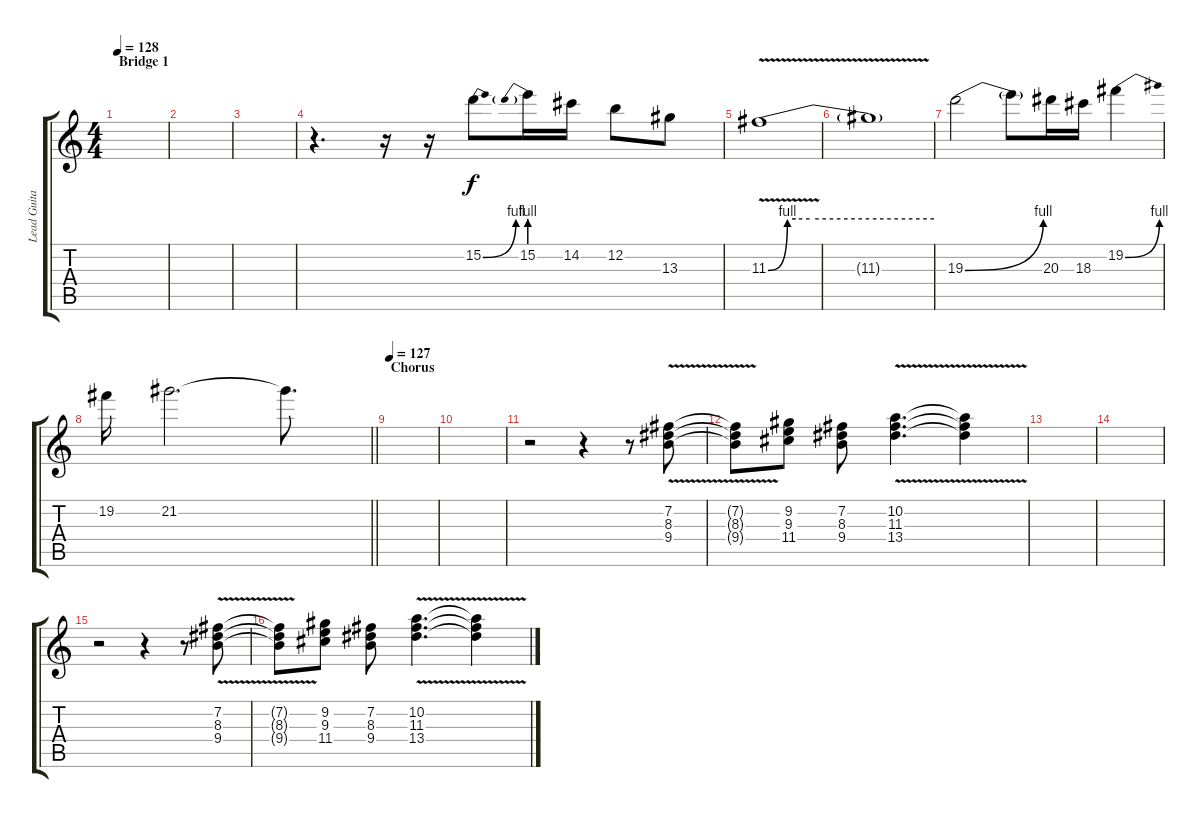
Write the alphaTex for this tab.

\track ("Lead Guitar2" "Lead Guita") {instrument overdrivenguitar}
\staff {score tabs}
\tuning (E4 B3 G3 D3 A2 E2) {hide}
\ts (4 4)
\section ("" "Bridge 1")
\tempo 128
\clef g2
\ks c
|
|
|
r.4{d} r.16 r.16 15.2{be (bend 0 0 60 4)}.8 15.2{be (prebend 0 4 60 4)}.16 14.2.16 12.2.8 13.3.8 |
11.3{be (custom 0 0 7 4 10 4 15 4 60 4) v}.1 |
11.3{t}.1 |
19.3{be (bend 0 0 60 4)}.2 19.3{t}.8 20.3.16 18.3.16 19.2{be (bend 0 0 60 4)}.4 |
\barLineRight lightlight
19.2.16 21.2.2{d} 21.2{t}.8{d} |
\section ("" "Chorus")
\tempo 127
|
|
r.2 r.4 r.8 (7.2{v} 8.3 9.4).8 |
(7.2{t} 8.3{t} 9.4{t}).8 (9.2 9.3 11.4).8 (7.2 8.3 9.4).8 (10.2{v} 11.3 13.4).4{d} (10.2{t} 11.3{t} 13.4{t}).4 |
|
|
r.2 r.4 r.8 (7.2{v} 8.3 9.4).8 |
(7.2{t} 8.3{t} 9.4{t}).8 (9.2 9.3 11.4).8 (7.2 8.3 9.4).8 (10.2{v} 11.3 13.4).4{d} (10.2{t} 11.3{t} 13.4{t}).4
